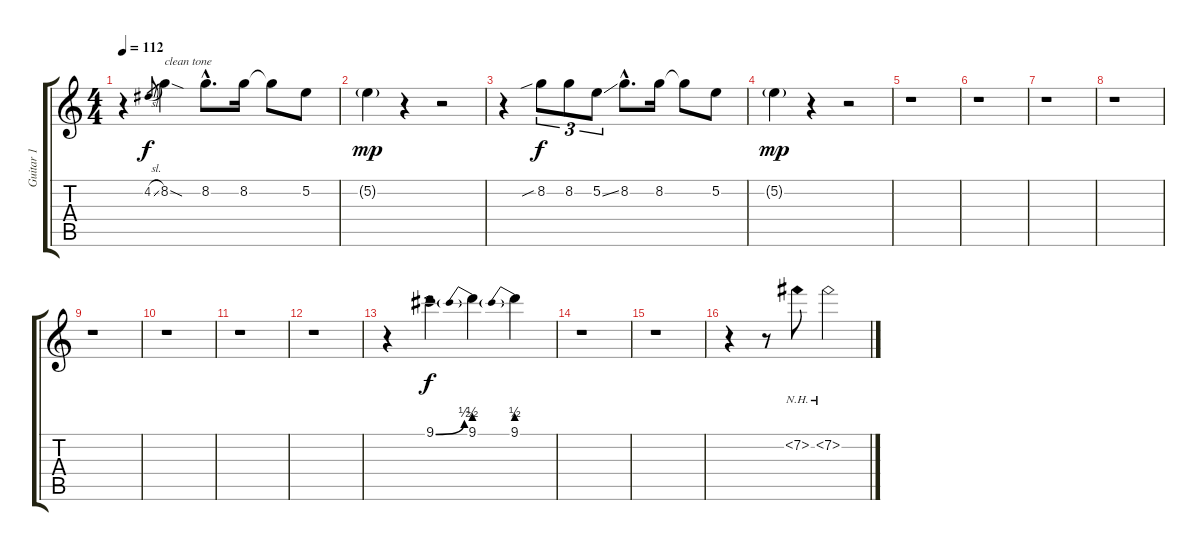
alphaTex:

\track ("Guitar 1" "Guitar 1") {instrument electricguitarclean}
\staff {score tabs}
\tuning (E4 B3 G3 D3 A2 E2) {hide}
\ts (4 4)
\tempo 112
\clef g2
\ks c
r.4{dy f instrument electricguitarclean} 4.2{sl}.8{gr} 8.2{sod}.4{txt "clean tone"} 8.2{hac}.8{d} 8.2.16 8.2{t}.8 5.2.8 |
5.2{g}.4{dy mp} r.4 r.2 |
r.4 8.2{sib}.8{tu (3 2) dy f} 8.2.8{tu (3 2)} 5.2{ss}.8{tu (3 2)} 8.2{hac}.8{d} 8.2.16 8.2{t}.8 5.2.8 |
5.2{g}.4{dy mp} r.4 r.2 |
r.1 |
r.1 |
r.1 |
r.1 |
r.1 |
r.1 |
r.1 |
r.1 |
r.4 9.1{be (bend 0 0 60 2)}.4{dy f} 9.1{be (prebend 0 2 60 2)}.4 9.1{be (prebend 0 2 60 2)}.4 |
r.1 |
r.1 |
r.4 r.8 7.2{nh}.8 7.2{nh}.2
